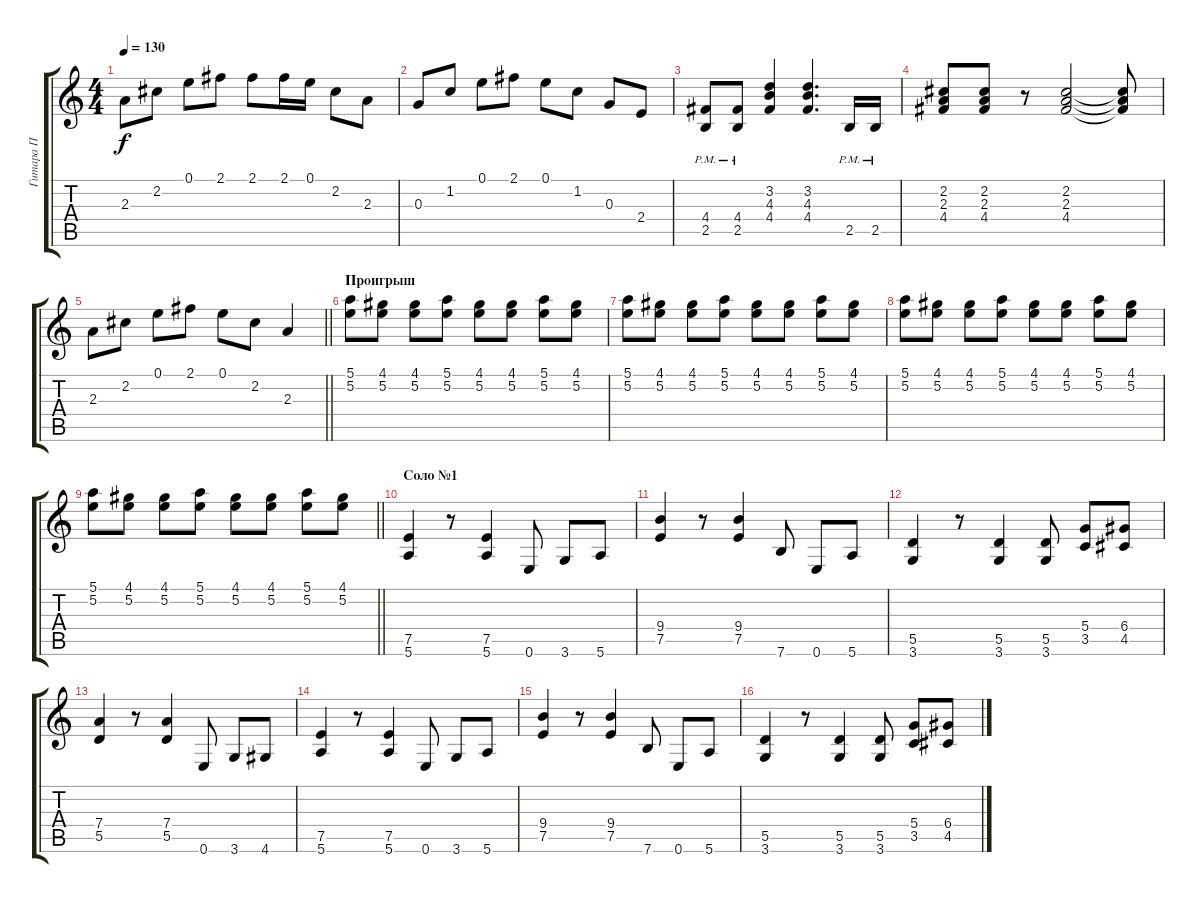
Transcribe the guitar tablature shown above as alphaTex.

\track ("Гитара П" "Гитара П") {instrument overdrivenguitar}
\staff {score tabs}
\tuning (E4 B3 G3 D3 A2 E2) {hide}
\ts (4 4)
\tempo 130
\clef g2
\ks c
2.3.8{dy f} 2.2.8 0.1.8 2.1.8 2.1.8 2.1.16 0.1.16 2.2.8 2.3.8 |
0.3.8 1.2.8 0.1.8 2.1.8 0.1.8 1.2.8 0.3.8 2.4.8 |
(4.4{pm} 2.5{pm}).8 (4.4{pm} 2.5{pm}).8 (3.2 4.3 4.4).4 (3.2 4.3 4.4).4{d} 2.5{pm}.16 2.5{pm}.16 |
(2.2 2.3 4.4).8 (2.2 2.3 4.4).8 r.8 (2.2 2.3 4.4).2 (2.2{t} 2.3{t} 4.4{t}).8 |
\barLineRight lightlight
2.3.8 2.2.8 0.1.8 2.1.8 0.1.8 2.2.8 2.3.4 |
\section ("" "Проигрыш")
(5.1 5.2).8 (4.1 5.2).8 (4.1 5.2).8 (5.1 5.2).8 (4.1 5.2).8 (4.1 5.2).8 (5.1 5.2).8 (4.1 5.2).8 |
(5.1 5.2).8 (4.1 5.2).8 (4.1 5.2).8 (5.1 5.2).8 (4.1 5.2).8 (4.1 5.2).8 (5.1 5.2).8 (4.1 5.2).8 |
(5.1 5.2).8 (4.1 5.2).8 (4.1 5.2).8 (5.1 5.2).8 (4.1 5.2).8 (4.1 5.2).8 (5.1 5.2).8 (4.1 5.2).8 |
\barLineRight lightlight
(5.1 5.2).8 (4.1 5.2).8 (4.1 5.2).8 (5.1 5.2).8 (4.1 5.2).8 (4.1 5.2).8 (5.1 5.2).8 (4.1 5.2).8 |
\section ("" "Соло №1")
(7.5 5.6).4 r.8 (7.5 5.6).4 0.6.8 3.6.8 5.6.8 |
(9.4 7.5).4 r.8 (9.4 7.5).4 7.6.8 0.6.8 5.6.8 |
(5.5 3.6).4 r.8 (5.5 3.6).4 (5.5 3.6).8 (5.4 3.5).8 (6.4 4.5).8 |
(7.4 5.5).4 r.8 (7.4 5.5).4 0.6.8 3.6.8 4.6.8 |
(7.5 5.6).4 r.8 (7.5 5.6).4 0.6.8 3.6.8 5.6.8 |
(9.4 7.5).4 r.8 (9.4 7.5).4 7.6.8 0.6.8 5.6.8 |
(5.5 3.6).4 r.8 (5.5 3.6).4 (5.5 3.6).8 (5.4 3.5).8 (6.4 4.5).8
